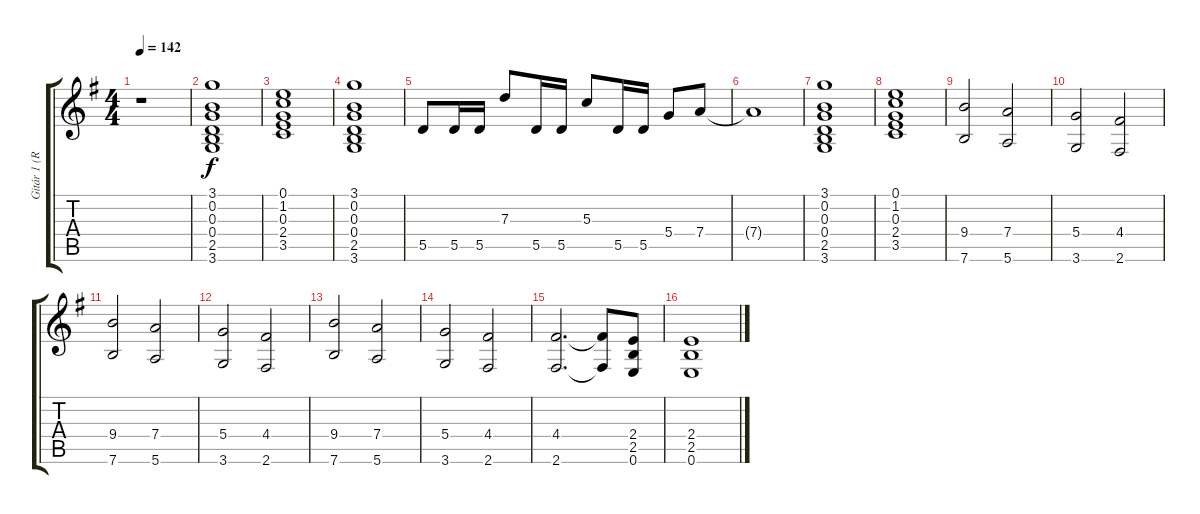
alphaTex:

\track ("Gitár 1 (Ritchie Blackmore)" "Gitár 1 (R") {instrument electricguitarclean}
\staff {score tabs}
\tuning (E4 B3 G3 D3 A2 E2) {hide}
\ts (4 4)
\tempo 142
\clef g2
\ks g
r.1{dy f} |
(3.1 0.2 0.3 0.4 2.5 3.6).1 |
(0.1 1.2 0.3 2.4 3.5).1 |
(3.1 0.2 0.3 0.4 2.5 3.6).1 |
5.5.8 5.5.16 5.5.16 7.3.8 5.5.16 5.5.16 5.3.8 5.5.16 5.5.16 5.4.8 7.4.8 |
7.4{t}.1 |
(3.1 0.2 0.3 0.4 2.5 3.6).1 |
(0.1 1.2 0.3 2.4 3.5).1 |
(9.4 7.6).2 (7.4 5.6).2 |
(5.4 3.6).2 (4.4 2.6).2 |
(9.4 7.6).2 (7.4 5.6).2 |
(5.4 3.6).2 (4.4 2.6).2 |
(9.4 7.6).2 (7.4 5.6).2 |
(5.4 3.6).2 (4.4 2.6).2 |
(4.4 2.6).2{d} (4.4{t} 2.6{t}).8 (2.4 2.5 0.6).8 |
(2.4 2.5 0.6).1
